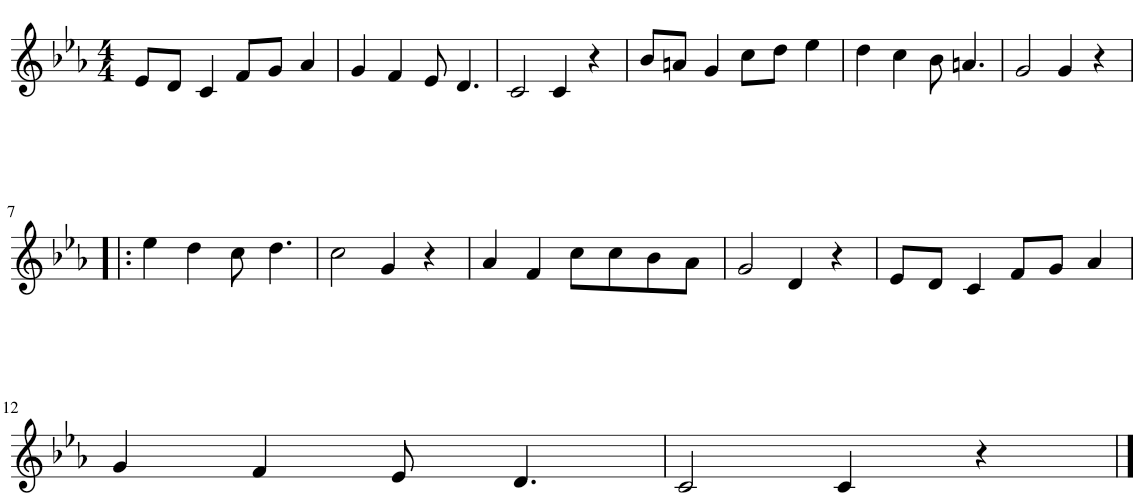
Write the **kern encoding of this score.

**kern
*part1
*staff1
*I"Voice
*clefG2
*k[b-e-a-]
*M4/4
=1
8e-/L
8d/J
4c/
8f/L
8g/J
4a-/
=2
4g/
4f/
8e-/
4.d/
=3
2c/
4c/
4r
=4
8b-/L
8an/J
4g/
8cc\L
8dd\J
4ee-\
=5
4dd\
4cc\
8b-\
4.an/
=6
2g/
4g/
4r
!!LO:LB:g=z
=7!|:
4ee-\
4dd\
8cc\
4.dd\
=8
2cc\
4g/
4r
=9
4a-/
4f/
8cc\L
8cc\
8b-\
8a-\J
=10
2g/
4d/
4r
=11
8e-/L
8d/J
4c/
8f/L
8g/J
4a-/
!!LO:LB:g=z
=12
4g/
4f/
8e-/
4.d/
=13
2c/
4c/
4r
==
*-
